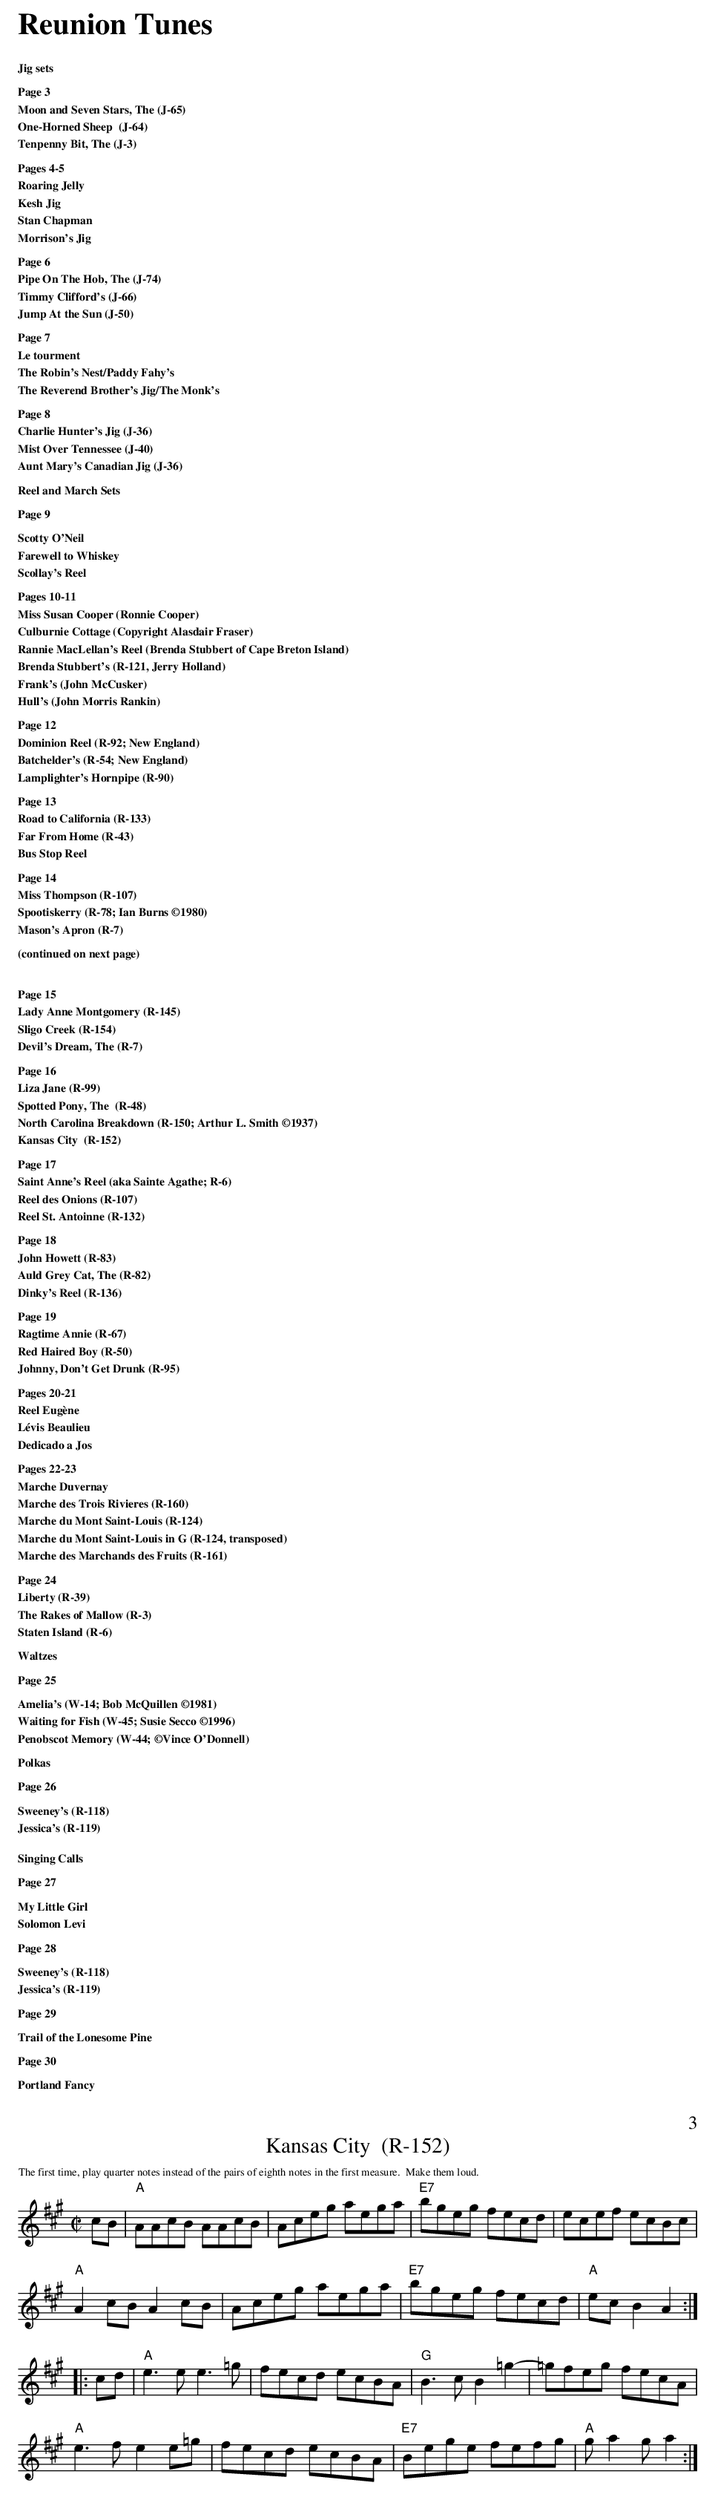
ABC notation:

X:1
T:Kansas City  (R-152)
M:C|
L:1/8
K:A
%%textfont Times-Roman 10
%%text The first time, play quarter notes instead of the pairs of eighth notes in the first measure.  Make them loud.
cB|"A"AAcB AAcB | Aceg aega | "E7"bgeg fecd | ecef ecBc|
"A"A2cB A2cB | Aceg aega |"E7"bgeg fecd |"A"ecB2 A2 :|
|: cd| \
"A"e3e e3=g | fecd ecBA | "G"B3c B2=g2- | =gfeg fecA |
"A"e3f e2e=g | fecd ecBA | "E7"Bege fefg | "A"ga2g a2 :|
